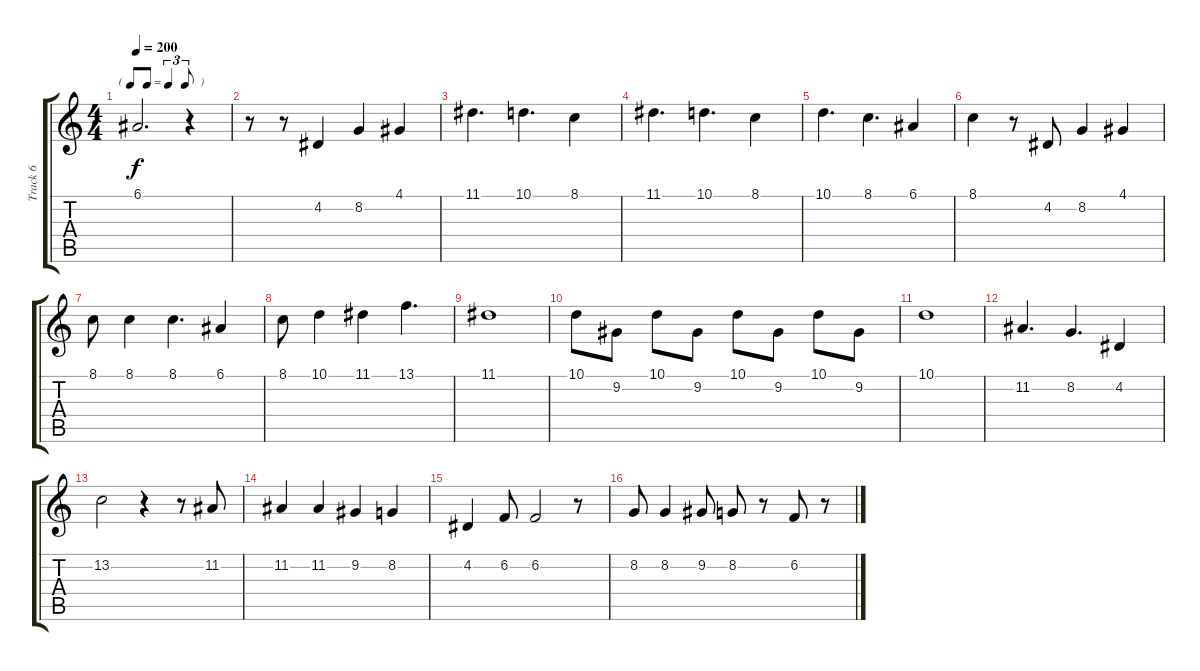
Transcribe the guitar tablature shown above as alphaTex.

\track ("Track 6" "Track 6") {instrument trumpet}
\staff {score tabs}
\tuning (E4 B3 G3 D3 A2 E2) {hide}
\ts (4 4)
\tf triplet8th
\tempo 200
\clef g2
\ks c
6.1.2{d dy f} r.4 |
r.8 r.8 4.2.4 8.2.4 4.1.4 |
11.1.4{d} 10.1.4{d} 8.1.4 |
11.1.4{d} 10.1.4{d} 8.1.4 |
10.1.4{d} 8.1.4{d} 6.1.4 |
8.1.4 r.8 4.2.8 8.2.4 4.1.4 |
8.1.8 8.1.4 8.1.4{d} 6.1.4 |
8.1.8 10.1.4 11.1.4 13.1.4{d} |
11.1.1 |
10.1.8 9.2.8 10.1.8 9.2.8 10.1.8 9.2.8 10.1.8 9.2.8 |
10.1.1 |
11.2.4{d} 8.2.4{d} 4.2.4 |
13.2.2 r.4 r.8 11.2.8 |
11.2.4 11.2.4 9.2.4 8.2.4 |
4.2.4 6.2.8 6.2.2 r.8 |
8.2.8 8.2.4 9.2.8 8.2.8 r.8 6.2.8 r.8
